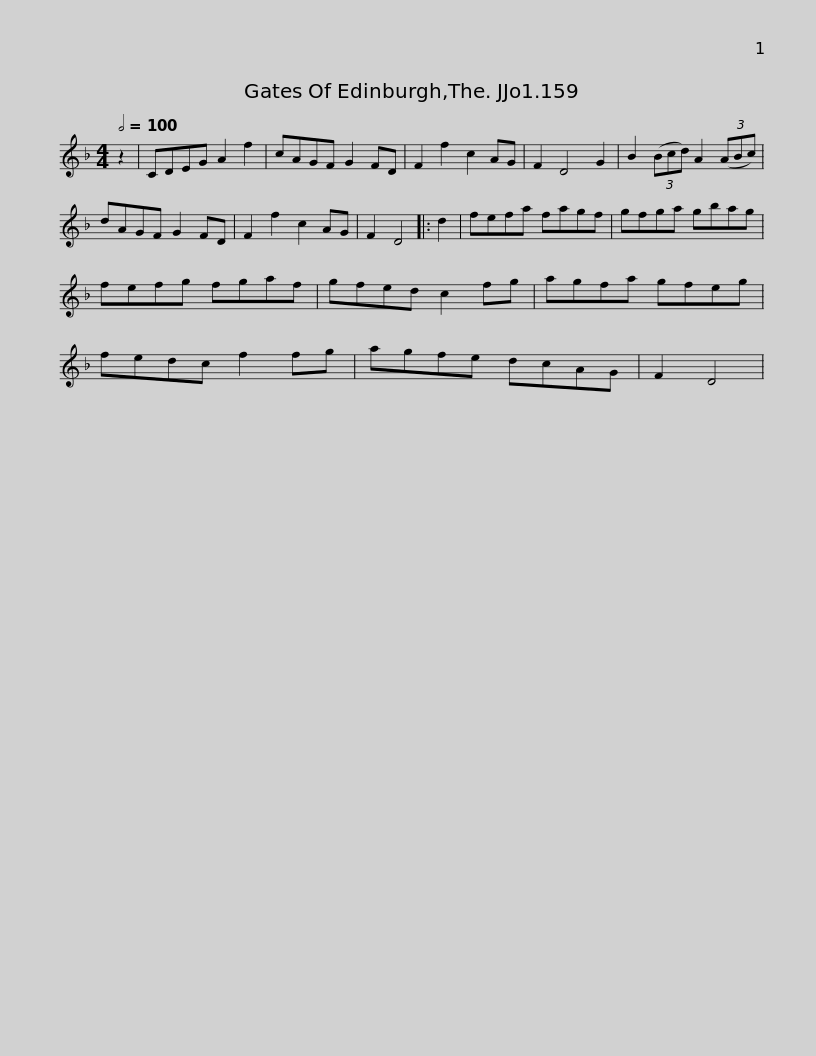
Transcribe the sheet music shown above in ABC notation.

X:1
L:1/8
Q:1/2=100
M:4/4
I:linebreak $
K:F
V:1 treble
V:1
 z2 | CDEG A2 f2 | cAGF G2 FD | F2 f2 c2 AG | F2 D4 G2 | %5
 B2 (3(Bcd) A2 (3(ABc) | dAGF G2 FD | F2 f2 c2 AG |$ F2 D4 |: d2 | %10
 fefa fagf | gfga gbag | fefg fgaf | gfed c2 fg | agfa gfeg |$ %15
 fedc f2 fg | agfe dcAG | F2 D4 | %18
